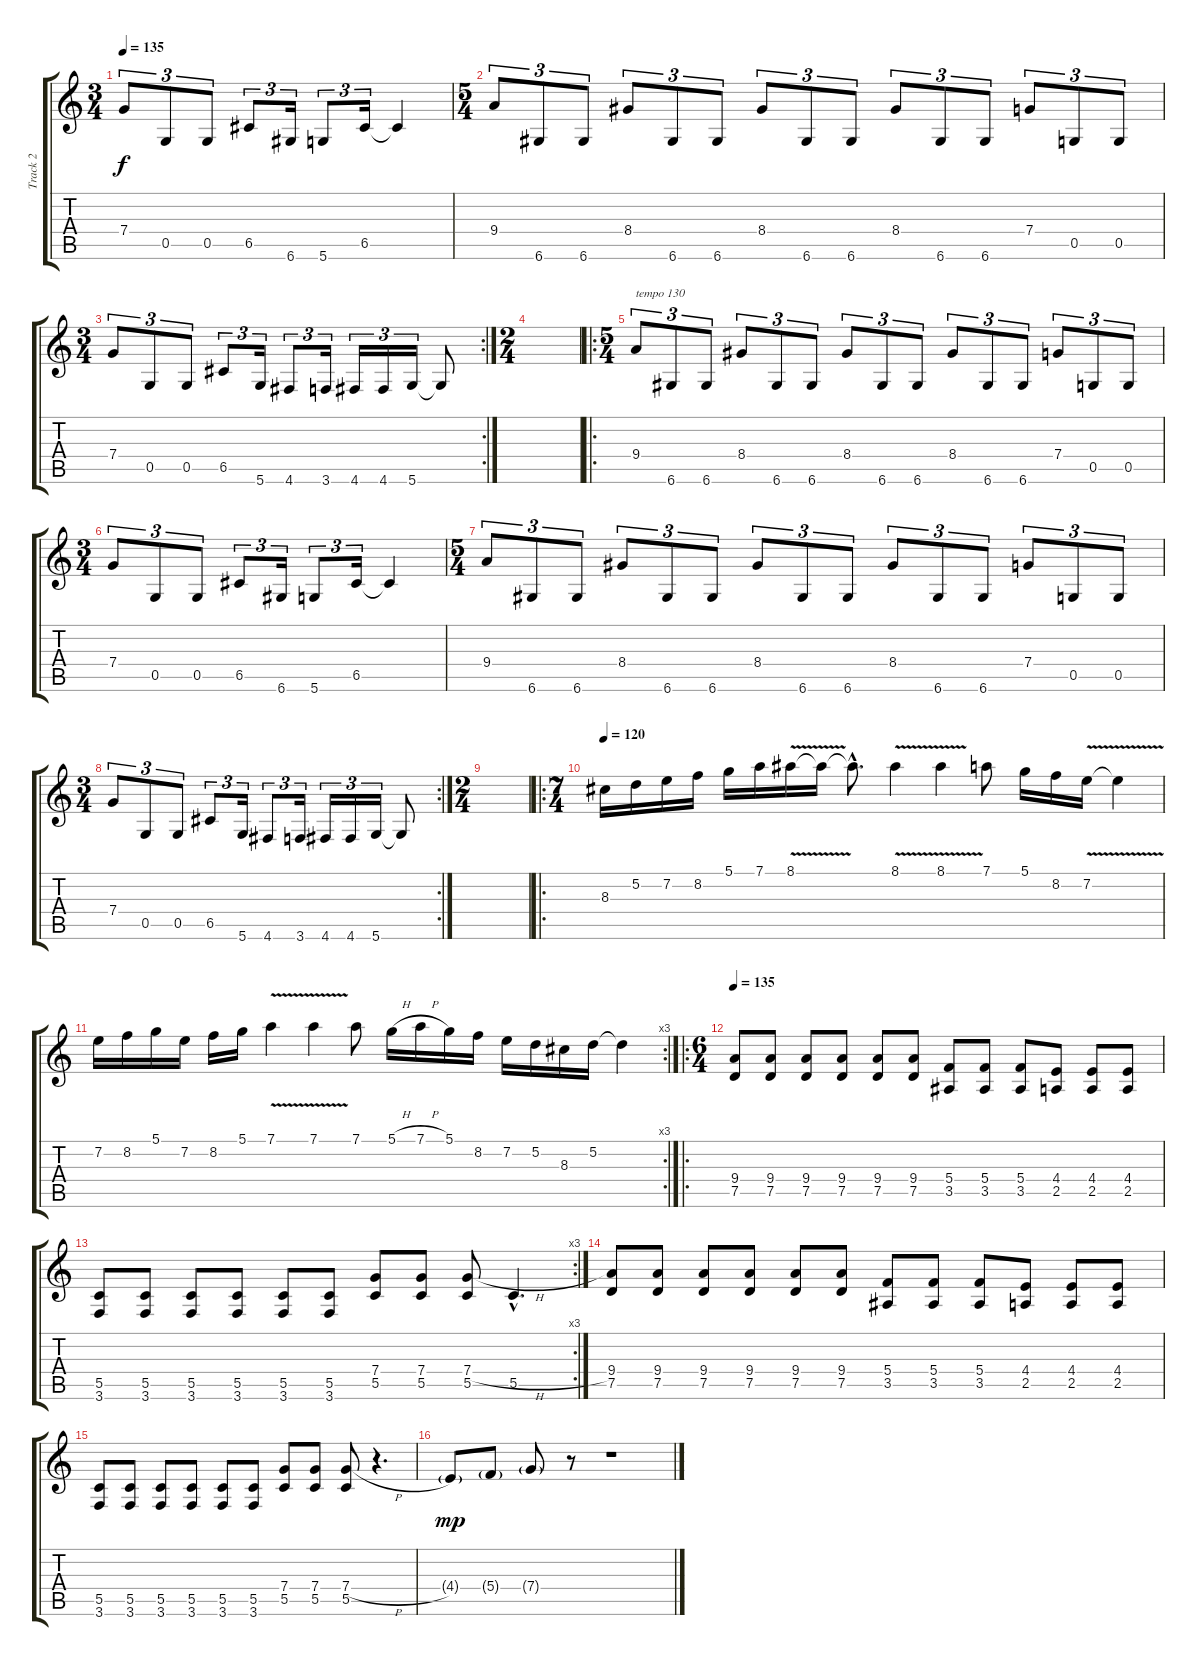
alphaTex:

\track ("Track 2" "Track 2") {instrument overdrivenguitar}
\staff {score tabs}
\tuning (D4 A3 F3 C3 G2 D2) {hide}
\ts (3 4)
\tempo 135
\clef g2
\ks c
7.4.8{tu (3 2) dy f} 0.5.8{tu (3 2)} 0.5.8{tu (3 2)} 6.5.8{tu (3 2)} 6.6.16{tu (3 2)} 5.6.8{tu (3 2)} 6.5.16{tu (3 2)} 6.5{t}.4 |
\ts (5 4)
9.4.8{tu (3 2)} 6.6.8{tu (3 2)} 6.6.8{tu (3 2)} 8.4.8{tu (3 2)} 6.6.8{tu (3 2)} 6.6.8{tu (3 2)} 8.4.8{tu (3 2)} 6.6.8{tu (3 2)} 6.6.8{tu (3 2)} 8.4.8{tu (3 2)} 6.6.8{tu (3 2)} 6.6.8{tu (3 2)} 7.4.8{tu (3 2)} 0.5.8{tu (3 2)} 0.5.8{tu (3 2)} |
\rc 2
\ts (3 4)
7.4.8{tu (3 2)} 0.5.8{tu (3 2)} 0.5.8{tu (3 2)} 6.5.8{tu (3 2)} 5.6.16{tu (3 2)} 4.6.8{tu (3 2)} 3.6.16{tu (3 2)} 4.6.16{tu (3 2)} 4.6.16{tu (3 2)} 5.6.16{tu (3 2)} 5.6{t}.8 |
\ts (2 4)
|
\ro
\ts (5 4)
9.4.8{tu (3 2) txt "tempo 130"} 6.6.8{tu (3 2)} 6.6.8{tu (3 2)} 8.4.8{tu (3 2)} 6.6.8{tu (3 2)} 6.6.8{tu (3 2)} 8.4.8{tu (3 2)} 6.6.8{tu (3 2)} 6.6.8{tu (3 2)} 8.4.8{tu (3 2)} 6.6.8{tu (3 2)} 6.6.8{tu (3 2)} 7.4.8{tu (3 2)} 0.5.8{tu (3 2)} 0.5.8{tu (3 2)} |
\ts (3 4)
7.4.8{tu (3 2)} 0.5.8{tu (3 2)} 0.5.8{tu (3 2)} 6.5.8{tu (3 2)} 6.6.16{tu (3 2)} 5.6.8{tu (3 2)} 6.5.16{tu (3 2)} 6.5{t}.4 |
\ts (5 4)
9.4.8{tu (3 2)} 6.6.8{tu (3 2)} 6.6.8{tu (3 2)} 8.4.8{tu (3 2)} 6.6.8{tu (3 2)} 6.6.8{tu (3 2)} 8.4.8{tu (3 2)} 6.6.8{tu (3 2)} 6.6.8{tu (3 2)} 8.4.8{tu (3 2)} 6.6.8{tu (3 2)} 6.6.8{tu (3 2)} 7.4.8{tu (3 2)} 0.5.8{tu (3 2)} 0.5.8{tu (3 2)} |
\rc 2
\ts (3 4)
7.4.8{tu (3 2)} 0.5.8{tu (3 2)} 0.5.8{tu (3 2)} 6.5.8{tu (3 2)} 5.6.16{tu (3 2)} 4.6.8{tu (3 2)} 3.6.16{tu (3 2)} 4.6.16{tu (3 2)} 4.6.16{tu (3 2)} 5.6.16{tu (3 2)} 5.6{t}.8 |
\ts (2 4)
|
\ro
\ts (7 4)
\tempo 120
8.3.16 5.2.16 7.2.16 8.2.16 5.1.16 7.1.16 8.1{v}.16 8.1{t}.16 8.1{hac t}.8{d} 8.1{v}.4 8.1{v}.4 7.1.8 5.1.16 8.2.16 7.2{v}.16 7.2{t}.4 |
\rc 3
7.2.16 8.2.16 5.1.16 7.2.16 8.2.16 5.1.16 7.1{v}.4 7.1{v}.4 7.1.8 5.1{h}.16 7.1{h}.16 5.1.16 8.2.16 7.2.16 5.2.16 8.3.16 5.2.16 5.2{t}.4 |
\ro
\ts (6 4)
\tempo 135
(9.4 7.5).8 (9.4 7.5).8 (9.4 7.5).8 (9.4 7.5).8 (9.4 7.5).8 (9.4 7.5).8 (5.4 3.5).8 (5.4 3.5).8 (5.4 3.5).8 (4.4 2.5).8 (4.4 2.5).8 (4.4 2.5).8 |
\rc 3
(5.5 3.6).8 (5.5 3.6).8 (5.5 3.6).8 (5.5 3.6).8 (5.5 3.6).8 (5.5 3.6).8 (7.4 5.5).8 (7.4 5.5).8 (7.4{h} 5.5).8 5.5{hac}.4{d} |
(9.4 7.5).8 (9.4 7.5).8 (9.4 7.5).8 (9.4 7.5).8 (9.4 7.5).8 (9.4 7.5).8 (5.4 3.5).8 (5.4 3.5).8 (5.4 3.5).8 (4.4 2.5).8 (4.4 2.5).8 (4.4 2.5).8 |
(5.5 3.6).8 (5.5 3.6).8 (5.5 3.6).8 (5.5 3.6).8 (5.5 3.6).8 (5.5 3.6).8 (7.4 5.5).8 (7.4 5.5).8 (7.4{h} 5.5).8 r.4{d} |
4.4{g}.8{dy mp} 5.4{g}.8 7.4{g}.8 r.8 r.1
